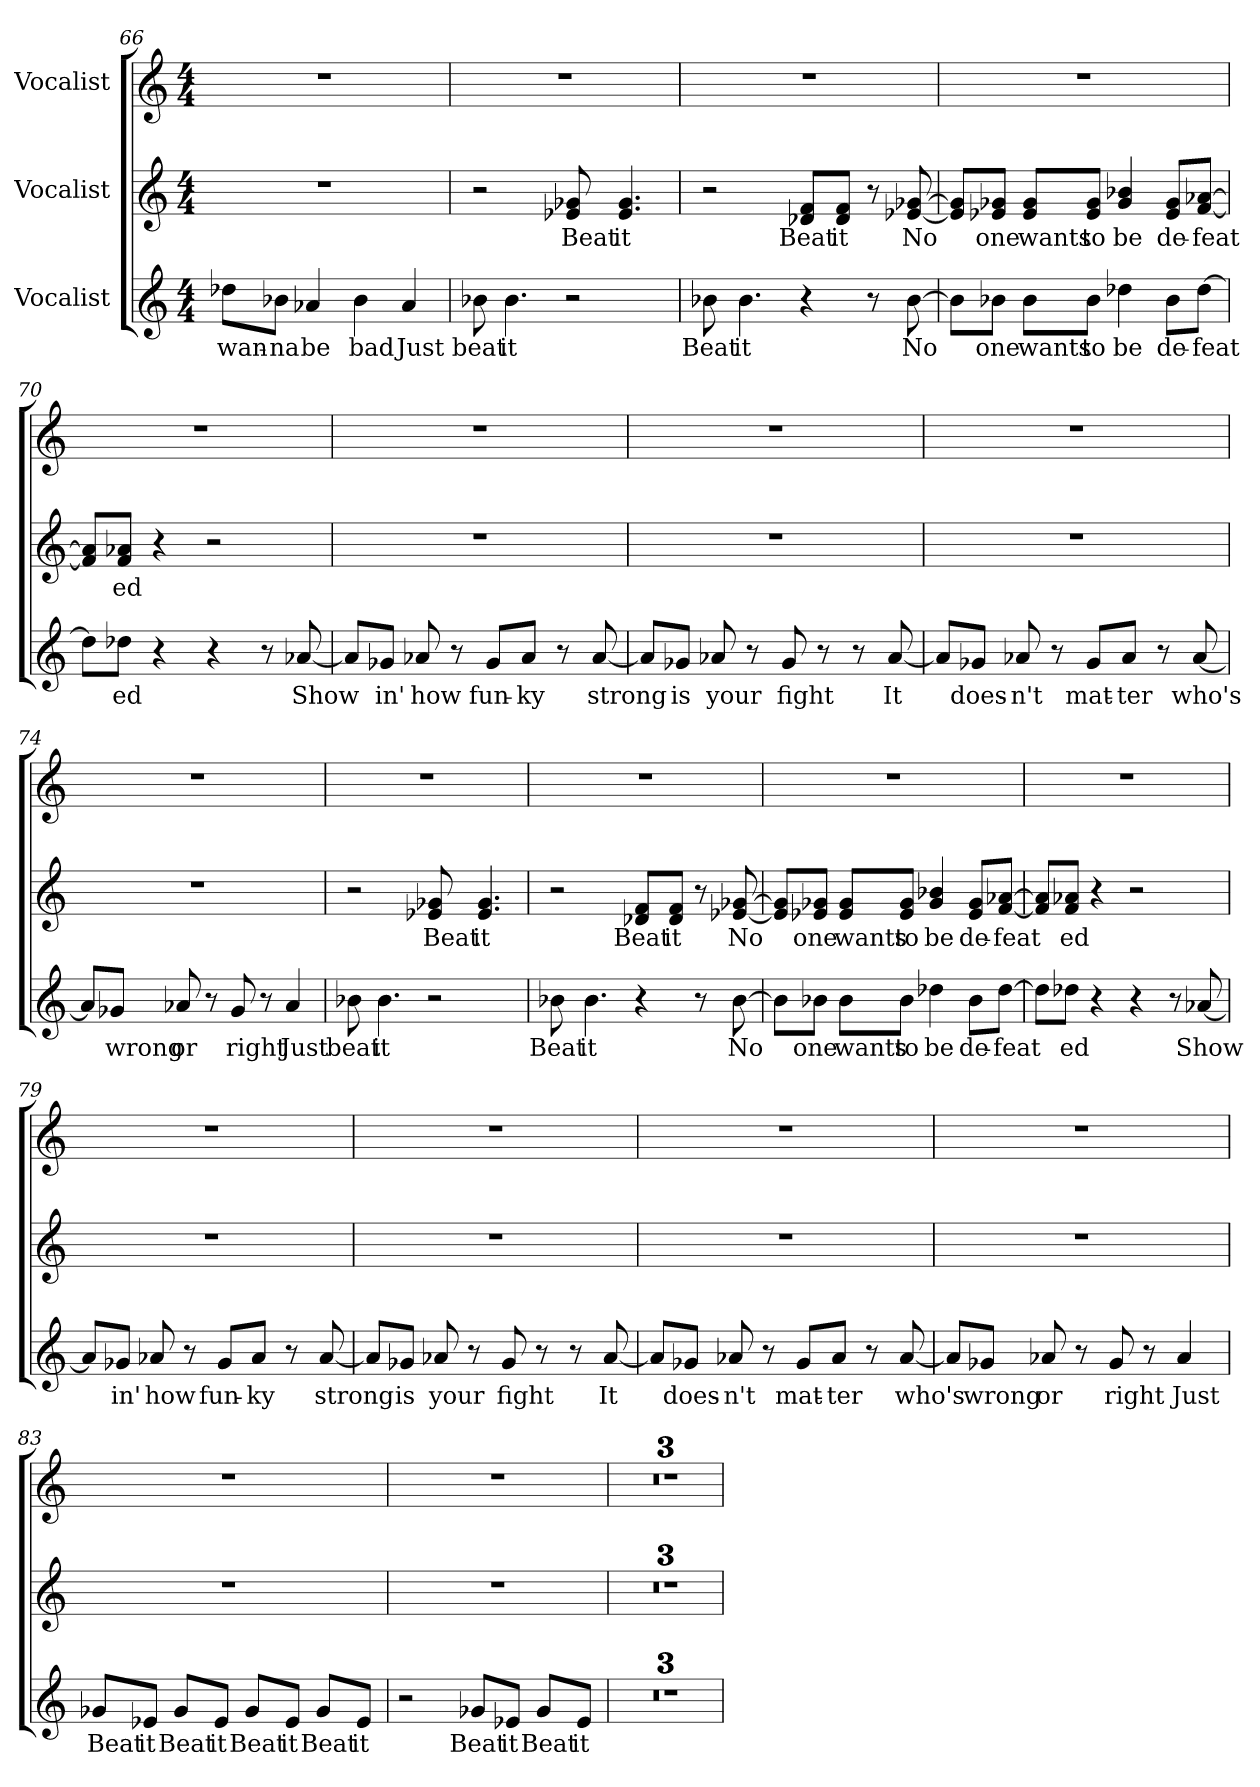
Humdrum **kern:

**kern	**text	**kern	**text	**kern
*part3	*part3	*part2	*part2	*part1
*staff3	*staff3	*staff2	*staff2	*staff1
*I"Vocalist	*	*I"Vocalist	*	*I"Vocalist
*clefG2	*	*clefG2	*	*clefG2
*M4/4	*	*M4/4	*	*M4/4
=66	=66	=66	=66	=66
8dd-X\L	wan-	1r	.	1r
8b-X\J	-na	.	.	.
4a-X	be	.	.	.
4b-	bad	.	.	.
4a-	Just	.	.	.
=67	=67	=67	=67	=67
8b-X	beat	2r	.	1r
4.b-	it	.	.	.
2r	.	8e-X 8g-X	Beat	.
.	.	4.e- 4.g-	it	.
=68	=68	=68	=68	=68
8b-X	Beat	2r	.	1r
4.b-	it	.	.	.
4r	.	8d-X/ 8f/L	Beat	.
.	.	8d-/ 8f/J	it	.
8r	.	8r	.	.
[8b-	No	[8e-X [8g-X	No	.
=69	=69	=69	=69	=69
8b-\L]	_	8e-]/ 8g-]/L	_	1r
8b-X\J	one	8e-X/ 8g-X/J	one	.
8b-\L	wants	8e-/ 8g-/L	wants	.
8b-\J	to	8e-/ 8g-/J	to	.
4dd-X	be	4g- 4b-X	be	.
8b-\L	de-	8e-/ 8g-/L	de-	.
[8dd-\J	-feat	[8f/ [8a-X/J	-feat-	.
=70	=70	=70	=70	=70
8dd-\L]	_	8f]/ 8a-]/L	_	1r
8dd-X\J	ed	8f/ 8a-X/J	-ed	.
4r	.	4r	.	.
4r	.	2r	.	.
8r	.	.	.	.
[8a-X	Show	.	.	.
=71	=71	=71	=71	=71
8a-/L]	_	1r	.	1r
8g-X/J	in'	.	.	.
8a-X	how	.	.	.
8r	.	.	.	.
8g-/L	fun-	.	.	.
8a-/J	-ky	.	.	.
8r	.	.	.	.
[8a-	strong	.	.	.
=72	=72	=72	=72	=72
8a-/L]	_	1r	.	1r
8g-X/J	is	.	.	.
8a-X	your	.	.	.
8r	.	.	.	.
8g-	fight	.	.	.
8r	.	.	.	.
8r	.	.	.	.
[8a-	It	.	.	.
=73	=73	=73	=73	=73
8a-/L]	_	1r	.	1r
8g-X/J	does-	.	.	.
8a-X	-n't	.	.	.
8r	.	.	.	.
8g-/L	mat-	.	.	.
8a-/J	-ter	.	.	.
8r	.	.	.	.
[8a-	who's	.	.	.
=74	=74	=74	=74	=74
8a-/L]	_	1r	.	1r
8g-X/J	wrong	.	.	.
8a-X	or	.	.	.
8r	.	.	.	.
8g-	right	.	.	.
8r	.	.	.	.
4a-	Just	.	.	.
=75	=75	=75	=75	=75
8b-X	beat	2r	.	1r
4.b-	it	.	.	.
2r	.	8e-X 8g-X	Beat	.
.	.	4.e- 4.g-	it	.
=76	=76	=76	=76	=76
8b-X	Beat	2r	.	1r
4.b-	it	.	.	.
4r	.	8d-X/ 8f/L	Beat	.
.	.	8d-/ 8f/J	it	.
8r	.	8r	.	.
[8b-	No	[8e-X [8g-X	No	.
=77	=77	=77	=77	=77
8b-\L]	_	8e-]/ 8g-]/L	_	1r
8b-X\J	one	8e-X/ 8g-X/J	one	.
8b-\L	wants	8e-/ 8g-/L	wants	.
8b-\J	to	8e-/ 8g-/J	to	.
4dd-X	be	4g- 4b-X	be	.
8b-\L	de-	8e-/ 8g-/L	de-	.
[8dd-\J	-feat	[8f/ [8a-X/J	-feat-	.
=78	=78	=78	=78	=78
8dd-\L]	_	8f]/ 8a-]/L	_	1r
8dd-X\J	ed	8f/ 8a-X/J	-ed	.
4r	.	4r	.	.
4r	.	2r	.	.
8r	.	.	.	.
[8a-X	Show	.	.	.
=79	=79	=79	=79	=79
8a-/L]	_	1r	.	1r
8g-X/J	in'	.	.	.
8a-X	how	.	.	.
8r	.	.	.	.
8g-/L	fun-	.	.	.
8a-/J	-ky	.	.	.
8r	.	.	.	.
[8a-	strong	.	.	.
=80	=80	=80	=80	=80
8a-/L]	_	1r	.	1r
8g-X/J	is	.	.	.
8a-X	your	.	.	.
8r	.	.	.	.
8g-	fight	.	.	.
8r	.	.	.	.
8r	.	.	.	.
[8a-	It	.	.	.
=81	=81	=81	=81	=81
8a-/L]	_	1r	.	1r
8g-X/J	does-	.	.	.
8a-X	-n't	.	.	.
8r	.	.	.	.
8g-/L	mat-	.	.	.
8a-/J	-ter	.	.	.
8r	.	.	.	.
[8a-	who's	.	.	.
=82	=82	=82	=82	=82
8a-/L]	_	1r	.	1r
8g-X/J	wrong	.	.	.
8a-X	or	.	.	.
8r	.	.	.	.
8g-	right	.	.	.
8r	.	.	.	.
4a-	Just	.	.	.
=83	=83	=83	=83	=83
8g-X/L	Beat	1r	.	1r
8e-X/J	it	.	.	.
8g-/L	Beat	.	.	.
8e-/J	it	.	.	.
8g-/L	Beat	.	.	.
8e-/J	it	.	.	.
8g-/L	Beat	.	.	.
8e-/J	it	.	.	.
=84	=84	=84	=84	=84
2r	.	1r	.	1r
8g-X/L	Beat	.	.	.
8e-X/J	it	.	.	.
8g-/L	Beat	.	.	.
8e-/J	it	.	.	.
=85	=85	=85	=85	=85
1r	.	1r	.	1r
=86	=86	=86	=86	=86
1r	.	1r	.	1r
=87	=87	=87	=87	=87
1r	.	1r	.	1r
=	=	=	=	=
*-	*-	*-	*-	*-
